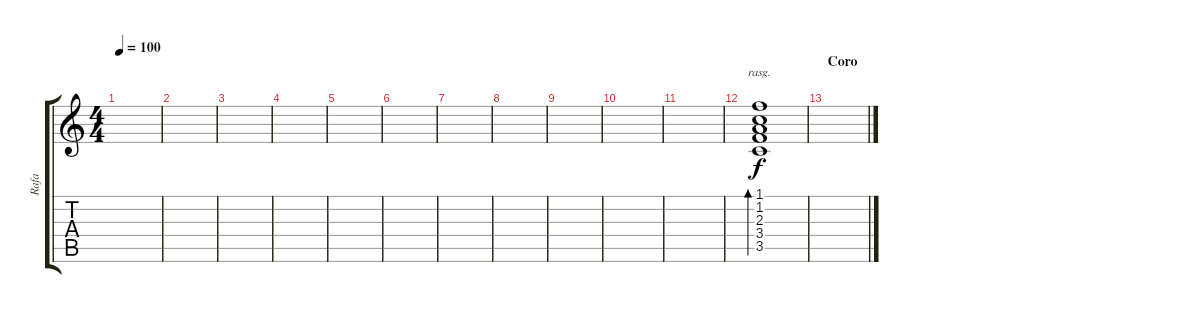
\track ("Rafa" "Rafa") {instrument electricguitarclean}
\staff {score tabs}
\tuning (E4 B3 G3 D3 A2 E2) {hide}
\ts (4 4)
\tempo 100
\clef g2
\ks c
|
|
|
|
|
|
|
|
|
|
|
(1.1 1.2 2.3 3.4 3.5).1{bd 120 rasg ii} |
\section ("" "Coro")
